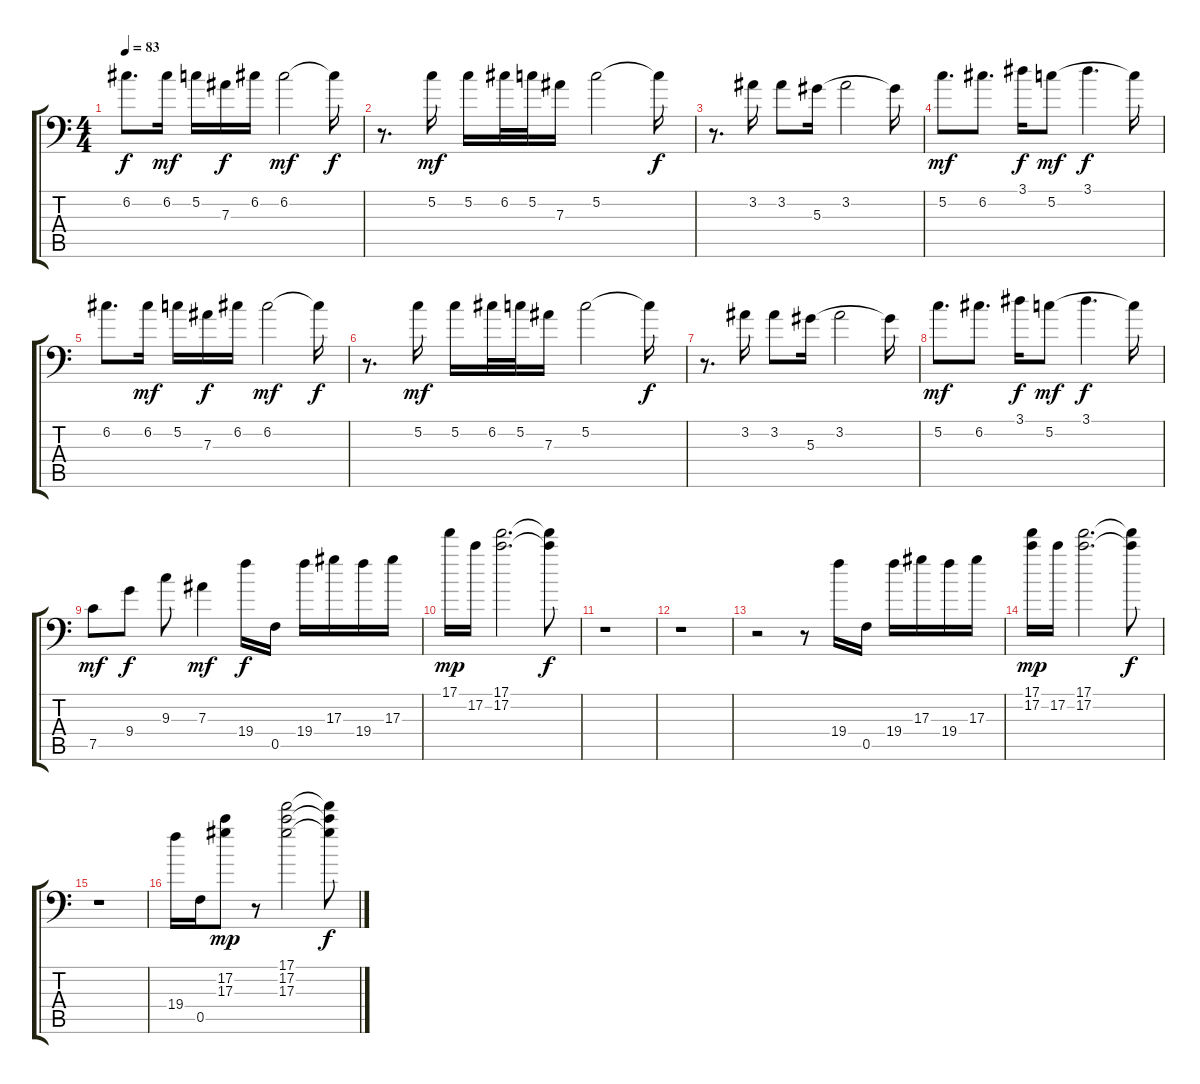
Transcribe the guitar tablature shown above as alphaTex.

\track "" {instrument electricguitarclean}
\staff {score tabs}
\tuning (C4 G3 Eb3 Bb2 F2 Bb1) {hide}
\ts (4 4)
\tempo 83
\clef f4
\ks c
6.2.8{d dy f} 6.2.16{dy mf} 5.2.16 7.3.16{dy f} 6.2.16 6.2.2{dy mf} 6.2{t}.16{dy f} |
r.8{d} 5.2.16{dy mf} 5.2.16 6.2.32 5.2.32 7.3.16 5.2.2 5.2{t}.16{dy f} |
r.8{d} 3.2.16 3.2.8 5.3.16 3.2.2 5.3{t}.16 |
5.2.8{d dy mf} 6.2.8{d} 3.1.16{dy f} 5.2.8{dy mf} 3.1.4{d dy f} 5.2{t}.16 |
6.2.8{d} 6.2.16{dy mf} 5.2.16 7.3.16{dy f} 6.2.16 6.2.2{dy mf} 6.2{t}.16{dy f} |
r.8{d} 5.2.16{dy mf} 5.2.16 6.2.32 5.2.32 7.3.16 5.2.2 5.2{t}.16{dy f} |
r.8{d} 3.2.16 3.2.8 5.3.16 3.2.2 5.3{t}.16 |
5.2.8{d dy mf} 6.2.8{d} 3.1.16{dy f} 5.2.8{dy mf} 3.1.4{d dy f} 5.2{t}.16 |
7.5.8{dy mf} 9.4.8{dy f} 9.3.8 7.3.4{dy mf} 19.4.16{dy f} 0.5.16 19.4.16 17.3.16 19.4.16 17.3.16 |
17.1.16{dy mp} 17.2.16 (17.1 17.2).2{d} (17.1{t} 17.2{t}).8{dy f} |
r.1 |
r.1 |
r.2 r.8 19.4.16 0.5.16 19.4.16 17.3.16 19.4.16 17.3.16 |
(17.1 17.2).16{dy mp} 17.2.16 (17.1 17.2).2{d} (17.1{t} 17.2{t}).8{dy f} |
r.1 |
19.4.16 0.5.16 (17.2 17.3).8{dy mp} r.8 (17.1 17.2 17.3).2 (17.1{t} 17.2{t} 17.3{t}).8{dy f}
